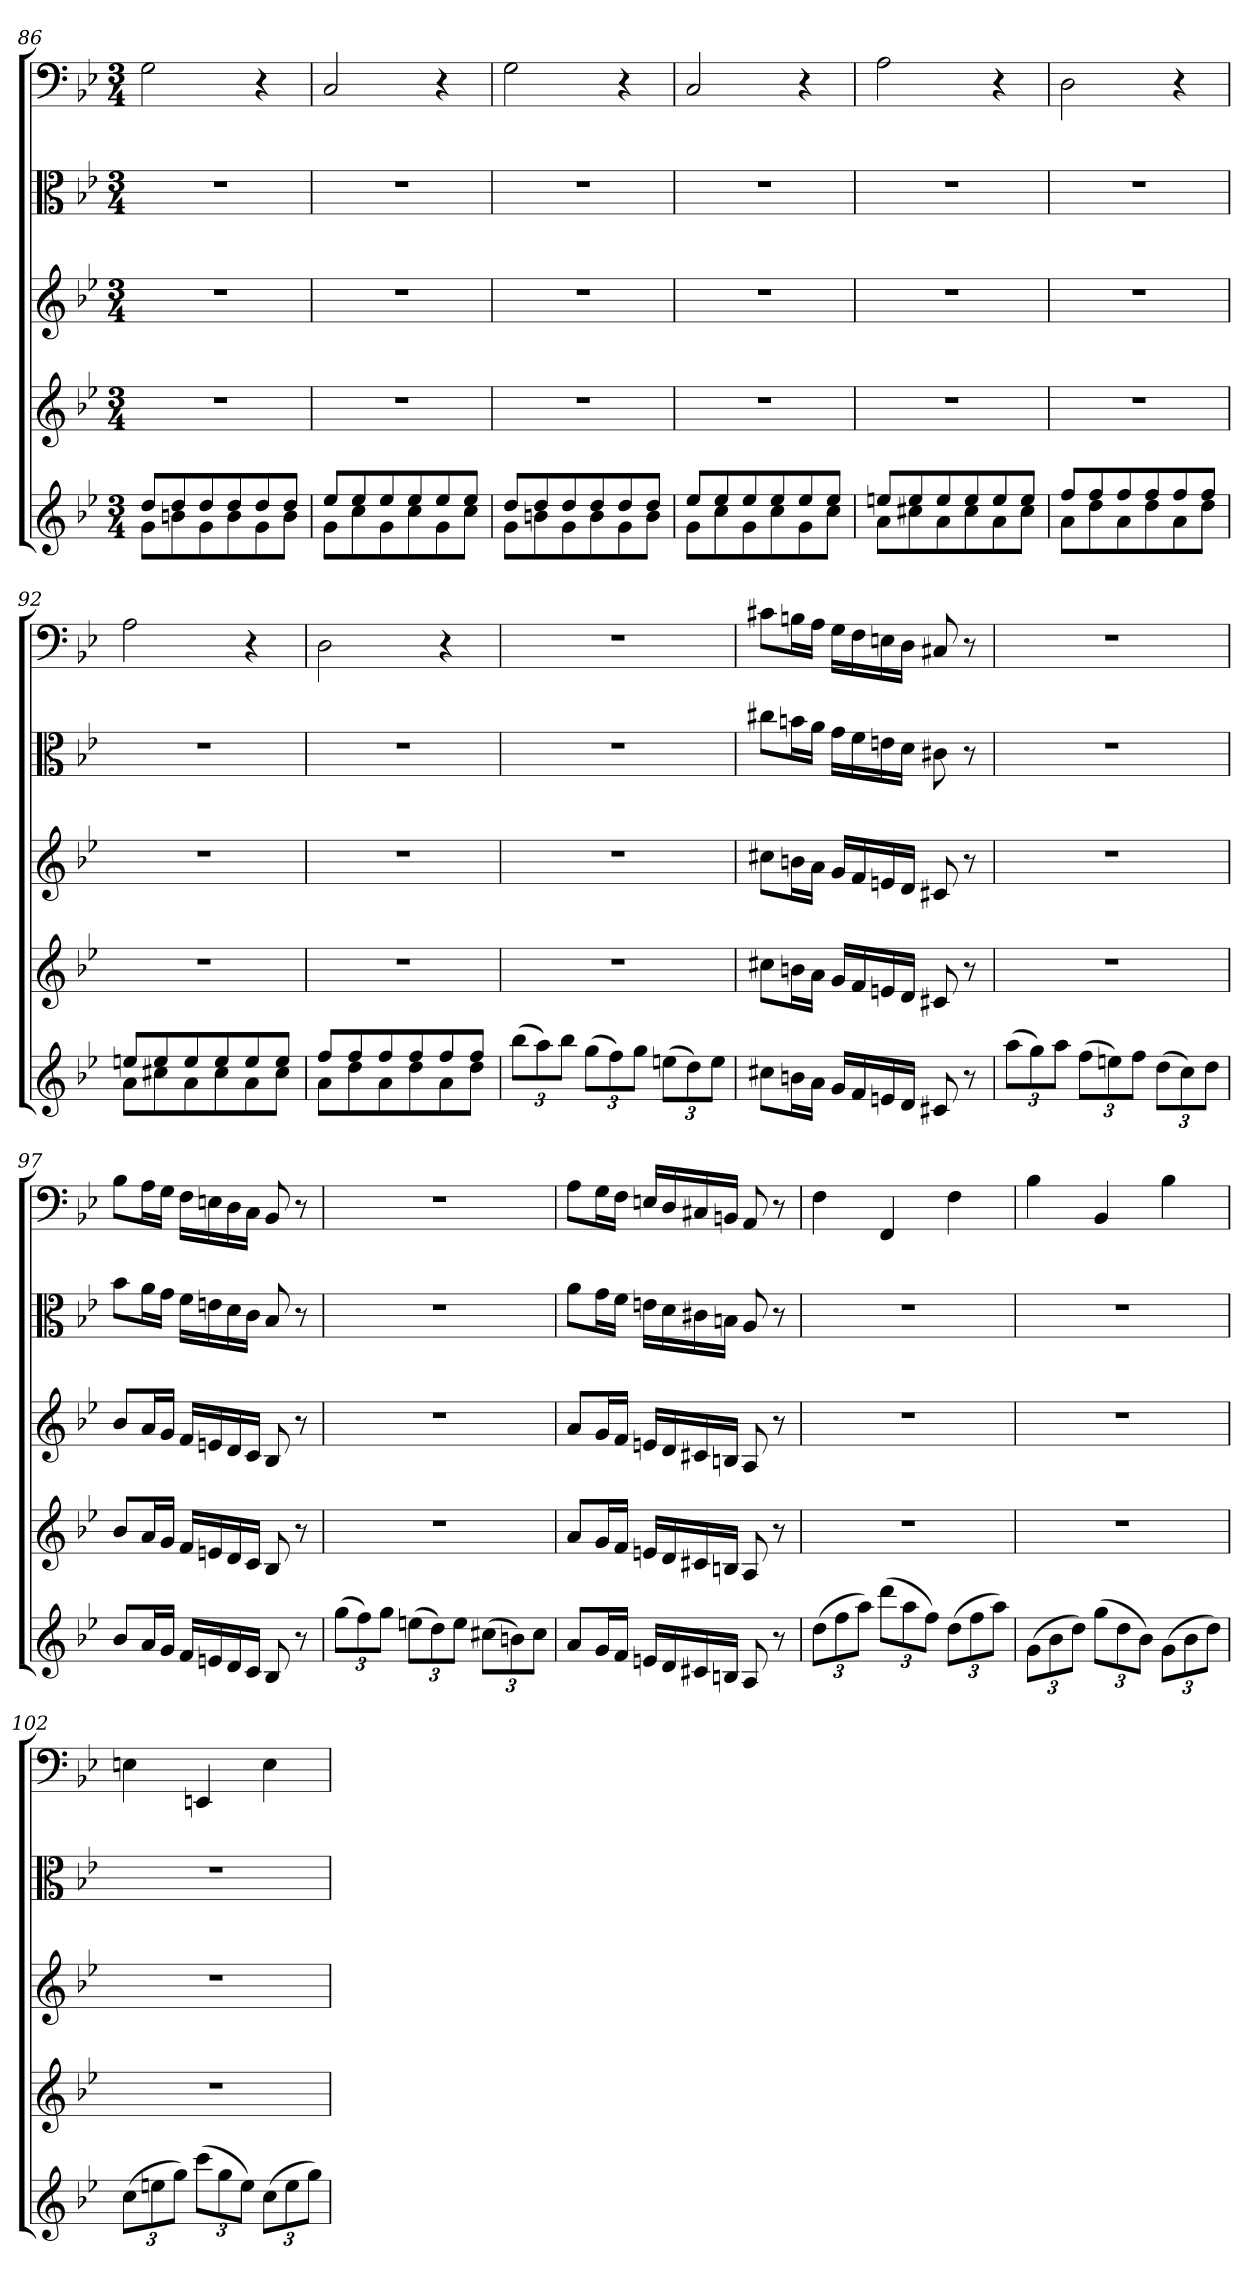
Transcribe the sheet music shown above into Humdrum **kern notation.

**kern	**kern	**kern	**kern	**kern
*part5	*part4	*part3	*part2	*part1
*staff5	*staff4	*staff3	*staff2	*staff1
*clefG2	*clefG2	*clefG2	*clefC3	*clefF4
*k[b-e-]	*k[b-e-]	*k[b-e-]	*k[b-e-]	*k[b-e-]
*B-:	*B-:	*B-:	*B-:	*B-:
*M3/4	*M3/4	*M3/4	*M3/4	*M3/4
=86	=86	=86	=86	=86
*^	*	*	*	*
8dd/L	8g\L	2.r	2.r	2.r	2G\
8dd/	8bn\	.	.	.	.
8dd/	8g\	.	.	.	.
8dd/	8b\	.	.	.	.
8dd/	8g\	.	.	.	4r
8dd/J	8b\J	.	.	.	.
=87	=87	=87	=87	=87	=87
8ee-/L	8g\L	2.r	2.r	2.r	2C/
8ee-/	8cc\	.	.	.	.
8ee-/	8g\	.	.	.	.
8ee-/	8cc\	.	.	.	.
8ee-/	8g\	.	.	.	4r
8ee-/J	8cc\J	.	.	.	.
=88	=88	=88	=88	=88	=88
8dd/L	8g\L	2.r	2.r	2.r	2G\
8dd/	8bn\	.	.	.	.
8dd/	8g\	.	.	.	.
8dd/	8b\	.	.	.	.
8dd/	8g\	.	.	.	4r
8dd/J	8b\J	.	.	.	.
=89	=89	=89	=89	=89	=89
8ee-/L	8g\L	2.r	2.r	2.r	2C/
8ee-/	8cc\	.	.	.	.
8ee-/	8g\	.	.	.	.
8ee-/	8cc\	.	.	.	.
8ee-/	8g\	.	.	.	4r
8ee-/J	8cc\J	.	.	.	.
=90	=90	=90	=90	=90	=90
8een/L	8a\L	2.r	2.r	2.r	2A\
8ee/	8cc#X\	.	.	.	.
8ee/	8a\	.	.	.	.
8ee/	8cc#\	.	.	.	.
8ee/	8a\	.	.	.	4r
8ee/J	8cc#\J	.	.	.	.
=91	=91	=91	=91	=91	=91
8ff/L	8a\L	2.r	2.r	2.r	2D\
8ff/	8dd\	.	.	.	.
8ff/	8a\	.	.	.	.
8ff/	8dd\	.	.	.	.
8ff/	8a\	.	.	.	4r
8ff/J	8dd\J	.	.	.	.
=92	=92	=92	=92	=92	=92
8een/L	8a\L	2.r	2.r	2.r	2A\
8ee/	8cc#X\	.	.	.	.
8ee/	8a\	.	.	.	.
8ee/	8cc#\	.	.	.	.
8ee/	8a\	.	.	.	4r
8ee/J	8cc#\J	.	.	.	.
=93	=93	=93	=93	=93	=93
8ff/L	8a\L	2.r	2.r	2.r	2D\
8ff/	8dd\	.	.	.	.
8ff/	8a\	.	.	.	.
8ff/	8dd\	.	.	.	.
8ff/	8a\	.	.	.	4r
8ff/J	8dd\J	.	.	.	.
*v	*v	*	*	*	*
=94	=94	=94	=94	=94
(12bb-\L	2.r	2.r	2.r	2.r
12aa\)	.	.	.	.
12bb-\J	.	.	.	.
(12gg\L	.	.	.	.
12ff\)	.	.	.	.
12gg\J	.	.	.	.
(12een\L	.	.	.	.
12dd\)	.	.	.	.
12ee\J	.	.	.	.
=95	=95	=95	=95	=95
8cc#X\L	8cc#X\L	8cc#X\L	8cc#X\L	8c#X\L
16bn\L	16bn\L	16bn\L	16bn\L	16Bn\L
16a\JJ	16a\JJ	16a\JJ	16a\JJ	16A\JJ
16g/LL	16g/LL	16g/LL	16g\LL	16G\LL
16f/	16f/	16f/	16f\	16F\
16en/	16en/	16en/	16en\	16En\
16d/JJ	16d/JJ	16d/JJ	16d\JJ	16D\JJ
8c#X/	8c#X/	8c#X/	8c#X\	8C#X/
8r	8r	8r	8r	8r
=96	=96	=96	=96	=96
(12aa\L	2.r	2.r	2.r	2.r
12gg\)	.	.	.	.
12aa\J	.	.	.	.
(12ff\L	.	.	.	.
12een\)	.	.	.	.
12ff\J	.	.	.	.
(12dd\L	.	.	.	.
12cc\)	.	.	.	.
12dd\J	.	.	.	.
=97	=97	=97	=97	=97
8b-/L	8b-/L	8b-/L	8b-\L	8B-\L
16a/L	16a/L	16a/L	16a\L	16A\L
16g/JJ	16g/JJ	16g/JJ	16g\JJ	16G\JJ
16f/LL	16f/LL	16f/LL	16f\LL	16F\LL
16en/	16en/	16en/	16en\	16En\
16d/	16d/	16d/	16d\	16D\
16c/JJ	16c/JJ	16c/JJ	16c\JJ	16C\JJ
8B-/	8B-/	8B-/	8B-/	8BB-/
8r	8r	8r	8r	8r
=98	=98	=98	=98	=98
(12gg\L	2.r	2.r	2.r	2.r
12ff\)	.	.	.	.
12gg\J	.	.	.	.
(12een\L	.	.	.	.
12dd\)	.	.	.	.
12ee\J	.	.	.	.
(12cc#X\L	.	.	.	.
12bn\)	.	.	.	.
12cc#\J	.	.	.	.
=99	=99	=99	=99	=99
8a/L	8a/L	8a/L	8a\L	8A\L
16g/L	16g/L	16g/L	16g\L	16G\L
16f/JJ	16f/JJ	16f/JJ	16f\JJ	16F\JJ
16en/LL	16en/LL	16en/LL	16en\LL	16En/LL
16d/	16d/	16d/	16d\	16D/
16c#X/	16c#X/	16c#X/	16c#X\	16C#X/
16Bn/JJ	16Bn/JJ	16Bn/JJ	16Bn\JJ	16BBn/JJ
8A/	8A/	8A/	8A/	8AA/
8r	8r	8r	8r	8r
=100	=100	=100	=100	=100
(12dd\L	2.r	2.r	2.r	4F\
12ff\	.	.	.	.
12aa\J)	.	.	.	.
(12ddd\L	.	.	.	4FF/
12aa\	.	.	.	.
12ff\J)	.	.	.	.
(12dd\L	.	.	.	4F\
12ff\	.	.	.	.
12aa\J)	.	.	.	.
=101	=101	=101	=101	=101
(12g\L	2.r	2.r	2.r	4B-\
12b-\	.	.	.	.
12dd\J)	.	.	.	.
(12gg\L	.	.	.	4BB-/
12dd\	.	.	.	.
12b-\J)	.	.	.	.
(12g\L	.	.	.	4B-\
12b-\	.	.	.	.
12dd\J)	.	.	.	.
=102	=102	=102	=102	=102
(12cc\L	2.r	2.r	2.r	4En\
12een\	.	.	.	.
12gg\J)	.	.	.	.
(12ccc\L	.	.	.	4EEn/
12gg\	.	.	.	.
12ee\J)	.	.	.	.
(12cc\L	.	.	.	4E\
12ee\	.	.	.	.
12gg\J)	.	.	.	.
=	=	=	=	=
*-	*-	*-	*-	*-
